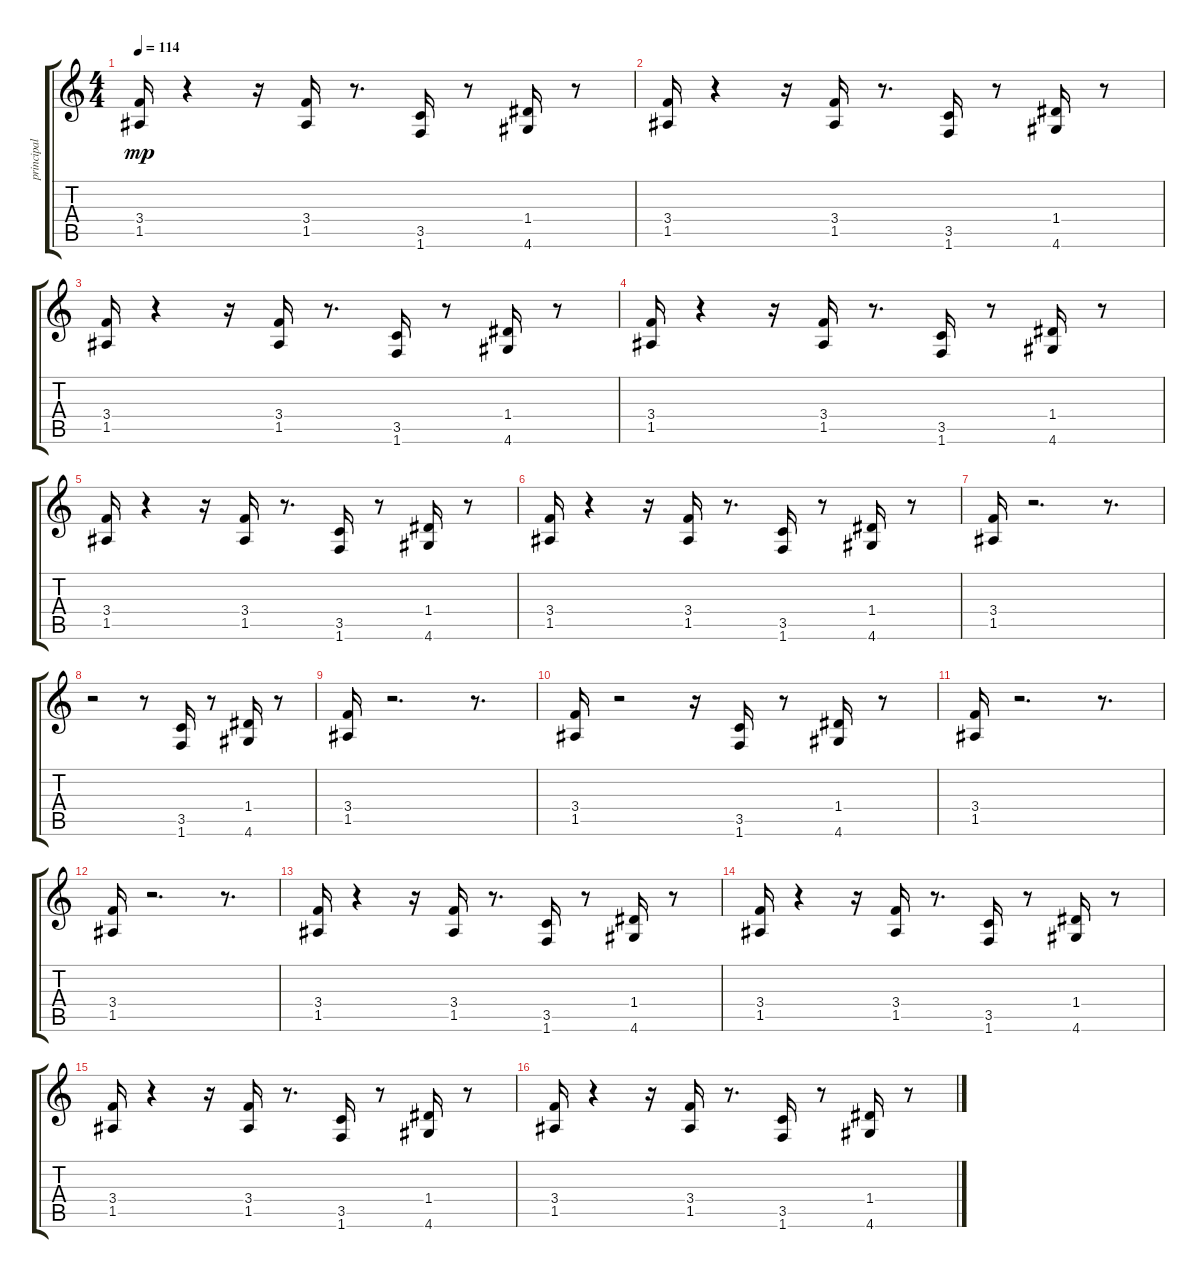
\track ("principal" "principal") {instrument distortionguitar}
\staff {score tabs}
\tuning (E4 B3 G3 D3 A2 E2) {hide}
\ts (4 4)
\tempo 114
\clef g2
\ks c
(3.4 1.5).16{dy mp} r.4 r.16 (3.4 1.5).16 r.8{d} (3.5 1.6).16 r.8 (1.4 4.6).16 r.8 |
(3.4 1.5).16 r.4 r.16 (3.4 1.5).16 r.8{d} (3.5 1.6).16 r.8 (1.4 4.6).16 r.8 |
(3.4 1.5).16 r.4 r.16 (3.4 1.5).16 r.8{d} (3.5 1.6).16 r.8 (1.4 4.6).16 r.8 |
(3.4 1.5).16 r.4 r.16 (3.4 1.5).16 r.8{d} (3.5 1.6).16 r.8 (1.4 4.6).16 r.8 |
(3.4 1.5).16 r.4 r.16 (3.4 1.5).16 r.8{d} (3.5 1.6).16 r.8 (1.4 4.6).16 r.8 |
(3.4 1.5).16 r.4 r.16 (3.4 1.5).16 r.8{d} (3.5 1.6).16 r.8 (1.4 4.6).16 r.8 |
(3.4 1.5).16 r.2{d} r.8{d} |
r.2 r.8 (3.5 1.6).16 r.8 (1.4 4.6).16 r.8 |
(3.4 1.5).16 r.2{d} r.8{d} |
(3.4 1.5).16 r.2 r.16 (3.5 1.6).16 r.8 (1.4 4.6).16 r.8 |
(3.4 1.5).16 r.2{d} r.8{d} |
(3.4 1.5).16 r.2{d} r.8{d} |
(3.4 1.5).16 r.4 r.16 (3.4 1.5).16 r.8{d} (3.5 1.6).16 r.8 (1.4 4.6).16 r.8 |
(3.4 1.5).16 r.4 r.16 (3.4 1.5).16 r.8{d} (3.5 1.6).16 r.8 (1.4 4.6).16 r.8 |
(3.4 1.5).16 r.4 r.16 (3.4 1.5).16 r.8{d} (3.5 1.6).16 r.8 (1.4 4.6).16 r.8 |
(3.4 1.5).16 r.4 r.16 (3.4 1.5).16 r.8{d} (3.5 1.6).16 r.8 (1.4 4.6).16 r.8
